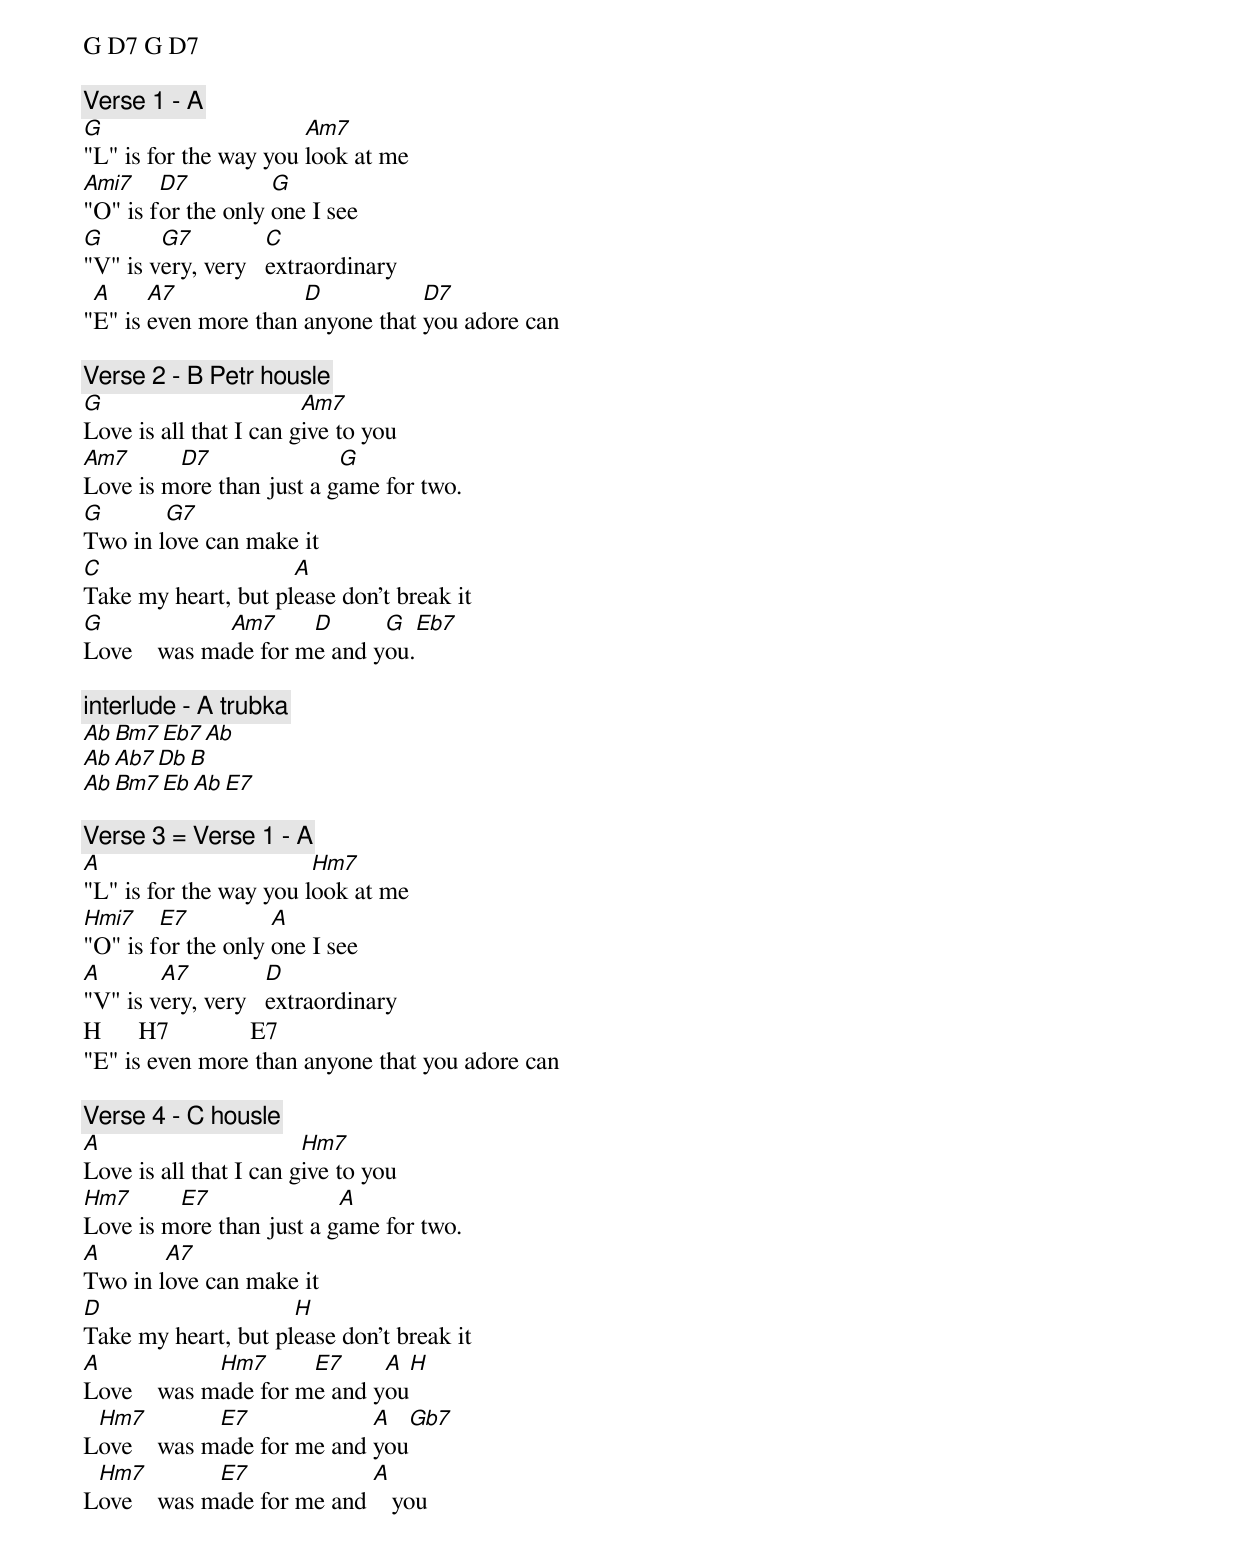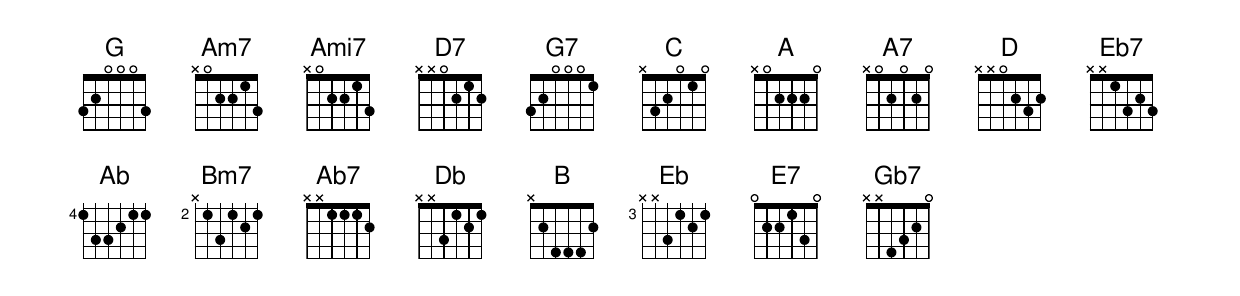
G D7 G D7

[Verse 1 - A]
G                      Am7
"L" is for the way you look at me
Ami7    D7          G
"O" is for the only one I see
G       G7          C
"V" is very, very   extraordinary
 A     A7             D           D7
"E" is even more than anyone that you adore can

[Verse 2 - B] Petr housle
G                       Am7
Love is all that I can give to you
Am7      D7               G
Love is more than just a game for two.
G       G7
Two in love can make it
C                    A
Take my heart, but please don't break it
G             Am7     D      G       Eb7
Love    was made for me and you.

[interlude - A] trubka
Ab    Bm7   Eb7   Ab
Ab    Ab7   Db    B
Ab    Bm7   Eb    Ab    E7

[Verse 3 = Verse 1 - A]
A                       Hm7
"L" is for the way you look at me
Hmi7    E7          A
"O" is for the only one I see
A       A7          D
"V" is very, very   extraordinary
H      H7             E7
"E" is even more than anyone that you adore can

[Verse 4 - C] housle
A                       Hm7
Love is all that I can give to you
Hm7      E7               A
Love is more than just a game for two.
A       A7
Two in love can make it
D                    H
Take my heart, but please don't break it
A            Hm7      E7     A    H
Love    was made for me and you
 Hm7         E7             A    Gb7
Love    was made for me and you
 Hm7         E7             A
Love    was made for me and    you
